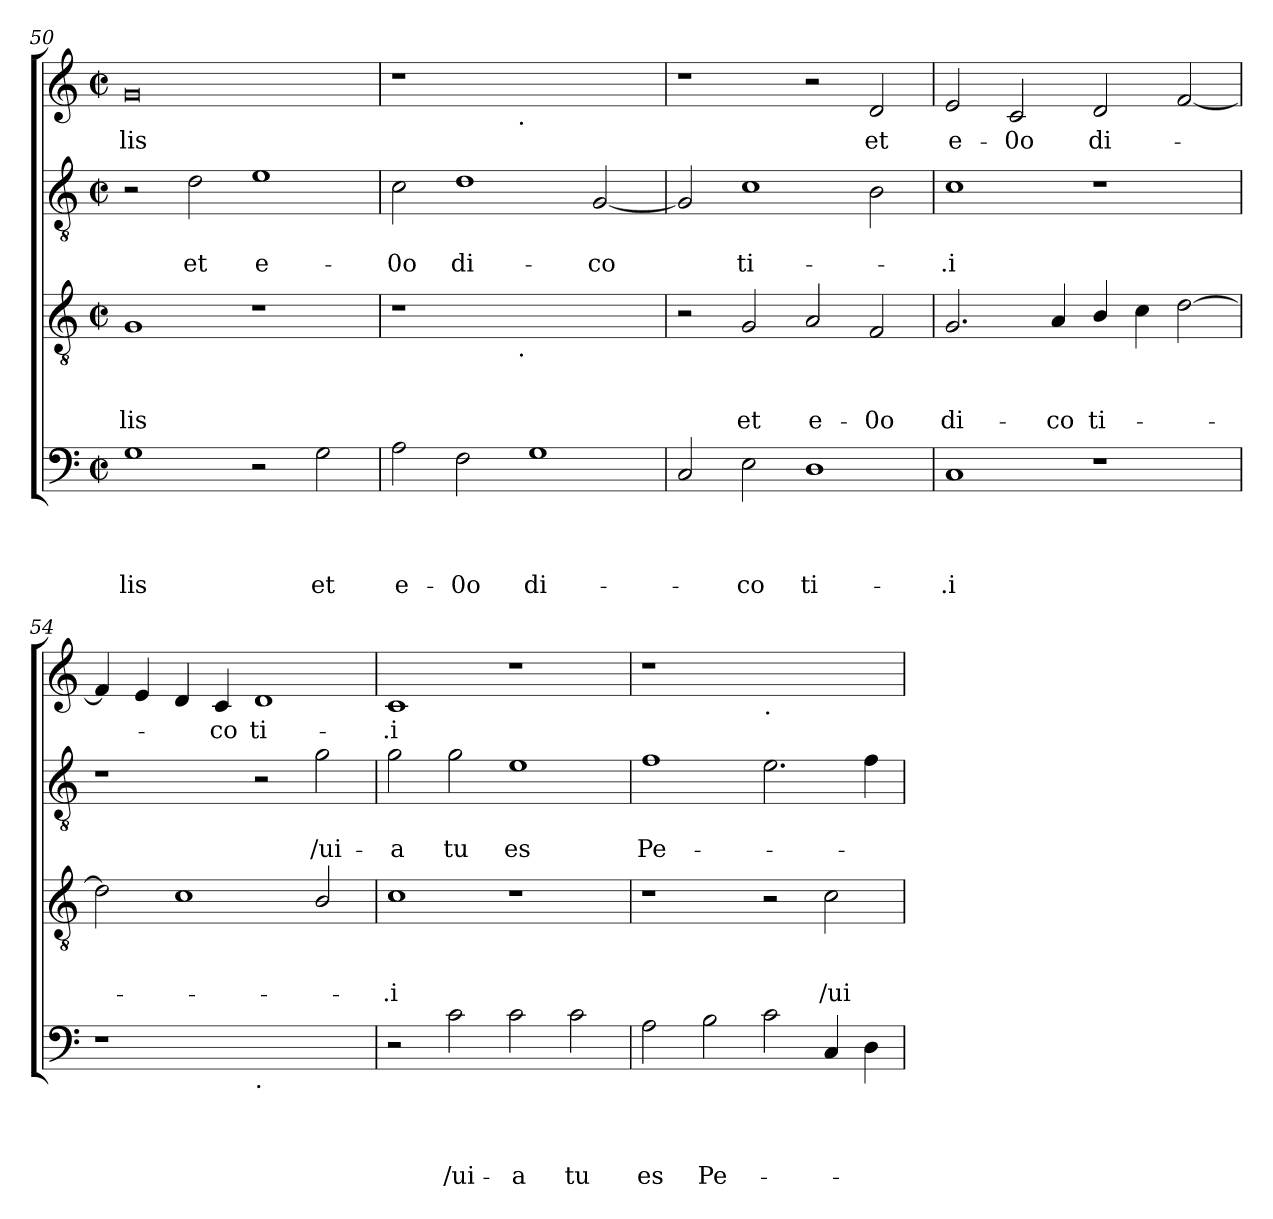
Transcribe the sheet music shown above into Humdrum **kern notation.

**kern	**text	**text	**text	**text	**kern	**text	**text	**text	**kern	**text	**text	**kern	**text
*part4	*part4	*part4	*part4	*part4	*part3	*part3	*part3	*part3	*part2	*part2	*part2	*part1	*part1
*staff4	*staff4	*staff4	*staff4	*staff4	*staff3	*staff3	*staff3	*staff3	*staff2	*staff2	*staff2	*staff1	*staff1
*clefF4	*	*	*	*	*clefGv2	*	*	*	*clefGv2	*	*	*clefG2	*
*k[]	*	*	*	*	*k[]	*	*	*	*k[]	*	*	*k[]	*
*C:	*	*	*	*	*C:	*	*	*	*C:	*	*	*C:	*
*M2/2	*	*	*	*	*M2/2	*	*	*	*M2/2	*	*	*M2/2	*
*met(c|)	*	*	*	*	*met(c|)	*	*	*	*met(c|)	*	*	*met(c|)	*
=50	=50	=50	=50	=50	=50	=50	=50	=50	=50	=50	=50	=50	=50
!	!	!	!	!LO:LY:b	!	!	!	!LO:LY:b	!	!	!	!	!LO:LY:b
1G	.	.	.	-lis	1G	.	.	-lis	2r	.	.	0g	-lis
!	!	!	!	!	!	!	!	!	!	!	!LO:LY:b	!	!
.	.	.	.	.	.	.	.	.	2d\	.	et	.	.
!	!	!	!	!	!	!	!	!	!	!	!LO:LY:b	!	!
2r	.	.	.	.	1r	.	.	.	1e	.	e-	.	.
!	!	!	!	!LO:LY:b	!	!	!	!	!	!	!	!	!
2G\	.	.	.	et	.	.	.	.	.	.	.	.	.
=51	=51	=51	=51	=51	=51	=51	=51	=51	=51	=51	=51	=51	=51
!	!	!	!	!LO:LY:b	!	!	!	!	!	!	!LO:LY:b	!	!
*	*	*	*	*	*^	*	*	*	*	*	*	*^	*
2A\	.	.	.	e-	1r	2ryy	.	.	.	2c\	.	-0o	1r	2ryy	.
!	!	!	!	!LO:LY:b	!	!	!	!	!	!	!	!LO:LY:b	!	!	!
2F\	.	.	.	-0o	.	4...ryy	.	.	.	1d	.	di-	.	4...ryy	.
!	!	!	!	!	!	!	!	!	!	!	!	!	!	!LO:TX:b:t=.	!
!	!	!	!	!	!	!LO:TX:b:t=.	!	!	!	!	!	!	!	!	!
.	.	.	.	.	.	1ryy	.	.	.	.	.	.	.	1ryy	.
!	!	!	!	!LO:LY:b	!	!	!	!	!	!	!	!	!	!	!
1G	.	.	.	di-	1ryy	.	.	.	.	.	.	.	1ryy	.	.
!	!	!	!	!	!	!	!	!	!	!	!	!LO:LY:b	!	!	!
.	.	.	.	.	.	.	.	.	.	[<2G/	.	-co	.	.	.
.	.	.	.	.	.	32ryy	.	.	.	.	.	.	.	32ryy	.
*	*	*	*	*	*v	*v	*	*	*	*	*	*	*v	*v	*
!!LO:LB:g=z
=52	=52	=52	=52	=52	=52	=52	=52	=52	=52	=52	=52	=52	=52
2C/	.	.	.	.	2r	.	.	.	2G/]	.	.	1r	.
!	!	!	!	!LO:LY:b	!	!	!	!LO:LY:b	!	!	!LO:LY:b	!	!
2E\	.	.	.	-co	2G/	.	.	et	1c	.	ti-	.	.
!	!	!	!	!LO:LY:b	!	!	!	!LO:LY:b	!	!	!	!	!
1D	.	.	.	ti-	2A/	.	.	e-	.	.	.	2r	.
!	!	!	!	!	!	!	!	!LO:LY:b	!	!	!	!	!LO:LY:b
.	.	.	.	.	2F/	.	.	-0o	2B\	.	.	2d/	et
=53	=53	=53	=53	=53	=53	=53	=53	=53	=53	=53	=53	=53	=53
!	!	!	!	!LO:LY:b	!	!	!	!LO:LY:b	!	!	!LO:LY:b	!	!LO:LY:b
1C	.	.	.	-.i	2.G/	.	.	di-	1c	.	-.i	2e/	e-
!	!	!	!	!	!	!	!	!	!	!	!	!	!LO:LY:b
.	.	.	.	.	.	.	.	.	.	.	.	2c/	-0o
!	!	!	!	!	!	!	!	!LO:LY:b	!	!	!	!	!
.	.	.	.	.	4A/	.	.	-co	.	.	.	.	.
!	!	!	!	!	!	!	!	!LO:LY:b	!	!	!	!	!LO:LY:b
1r	.	.	.	.	4B/	.	.	ti-	1r	.	.	2d/	di-
.	.	.	.	.	4c\	.	.	.	.	.	.	.	.
.	.	.	.	.	[>2d\	.	.	.	.	.	.	[<2f/	.
=54	=54	=54	=54	=54	=54	=54	=54	=54	=54	=54	=54	=54	=54
1r	.	.	.	.	2d\]	.	.	.	1r	.	.	4f/]	.
.	.	.	.	.	.	.	.	.	.	.	.	4e/	.
.	.	.	.	.	1c	.	.	.	.	.	.	4d/	.
!	!	!	!	!	!	!	!	!	!	!	!	!	!LO:LY:b
.	.	.	.	.	.	.	.	.	.	.	.	4c/	-co
!LO:TX:b:t=.	!	!	!	!	!	!	!	!	!	!	!	!	!
!	!	!	!	!	!	!	!	!	!	!	!	!	!LO:LY:b
1ryy	.	.	.	.	.	.	.	.	2r	.	.	1d	ti-
!	!	!	!	!	!	!	!	!	!	!	!LO:LY:b	!	!
.	.	.	.	.	2B/	.	.	.	2g\	.	/ui-	.	.
=55	=55	=55	=55	=55	=55	=55	=55	=55	=55	=55	=55	=55	=55
!	!	!	!	!	!	!	!	!LO:LY:b	!	!	!LO:LY:b	!	!LO:LY:b
2r	.	.	.	.	1c	.	.	-.i	2g\	.	-a	1c	-.i
!	!	!	!	!LO:LY:b	!	!	!	!	!	!	!LO:LY:b	!	!
2c\	.	.	.	/ui-	.	.	.	.	2g\	.	tu	.	.
!	!	!	!	!LO:LY:b	!	!	!	!	!	!	!LO:LY:b	!	!
2c\	.	.	.	-a	1r	.	.	.	1e	.	es	1r	.
!	!	!	!	!LO:LY:b	!	!	!	!	!	!	!	!	!
2c\	.	.	.	tu	.	.	.	.	.	.	.	.	.
!!LO:LB:g=z
=56	=56	=56	=56	=56	=56	=56	=56	=56	=56	=56	=56	=56	=56
!	!	!	!	!LO:LY:b	!	!	!	!	!	!	!LO:LY:b	!	!
2A\	.	.	.	es	1r	.	.	.	1f	.	Pe-	1r	.
!	!	!	!	!LO:LY:b	!	!	!	!	!	!	!	!	!
2B\	.	.	.	Pe-	.	.	.	.	.	.	.	.	.
!	!	!	!	!	!	!	!	!	!	!	!	!LO:TX:b:t=.	!
2c\	.	.	.	.	2r	.	.	.	2.e\	.	.	1ryy	.
!	!	!	!	!	!	!	!	!LO:LY:b	!	!	!	!	!
4C/	.	.	.	.	2c\	.	.	/ui-	.	.	.	.	.
4D\	.	.	.	.	.	.	.	.	4f\	.	.	.	.
=	=	=	=	=	=	=	=	=	=	=	=	=	=
*-	*-	*-	*-	*-	*-	*-	*-	*-	*-	*-	*-	*-	*-
